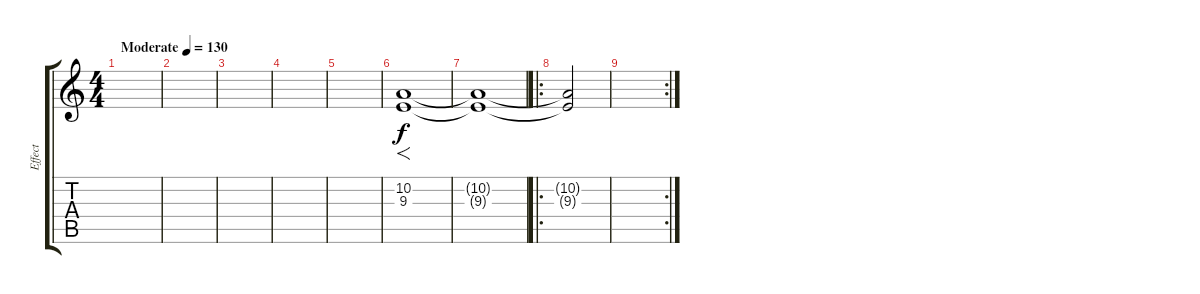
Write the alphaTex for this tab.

\track ("Effect " "Effect ") {instrument choiraahs}
\staff {score tabs}
\tuning (E4 B3 G3 D3 A2 E2) {hide}
\ts (4 4)
\tempo (130 "Moderate")
\clef g2
\ks c
|
|
|
|
|
(10.2 9.3).1{f} |
(10.2{t} 9.3{t}).1 |
\ro
(10.2{t} 9.3{t}).2 |
\rc 2
